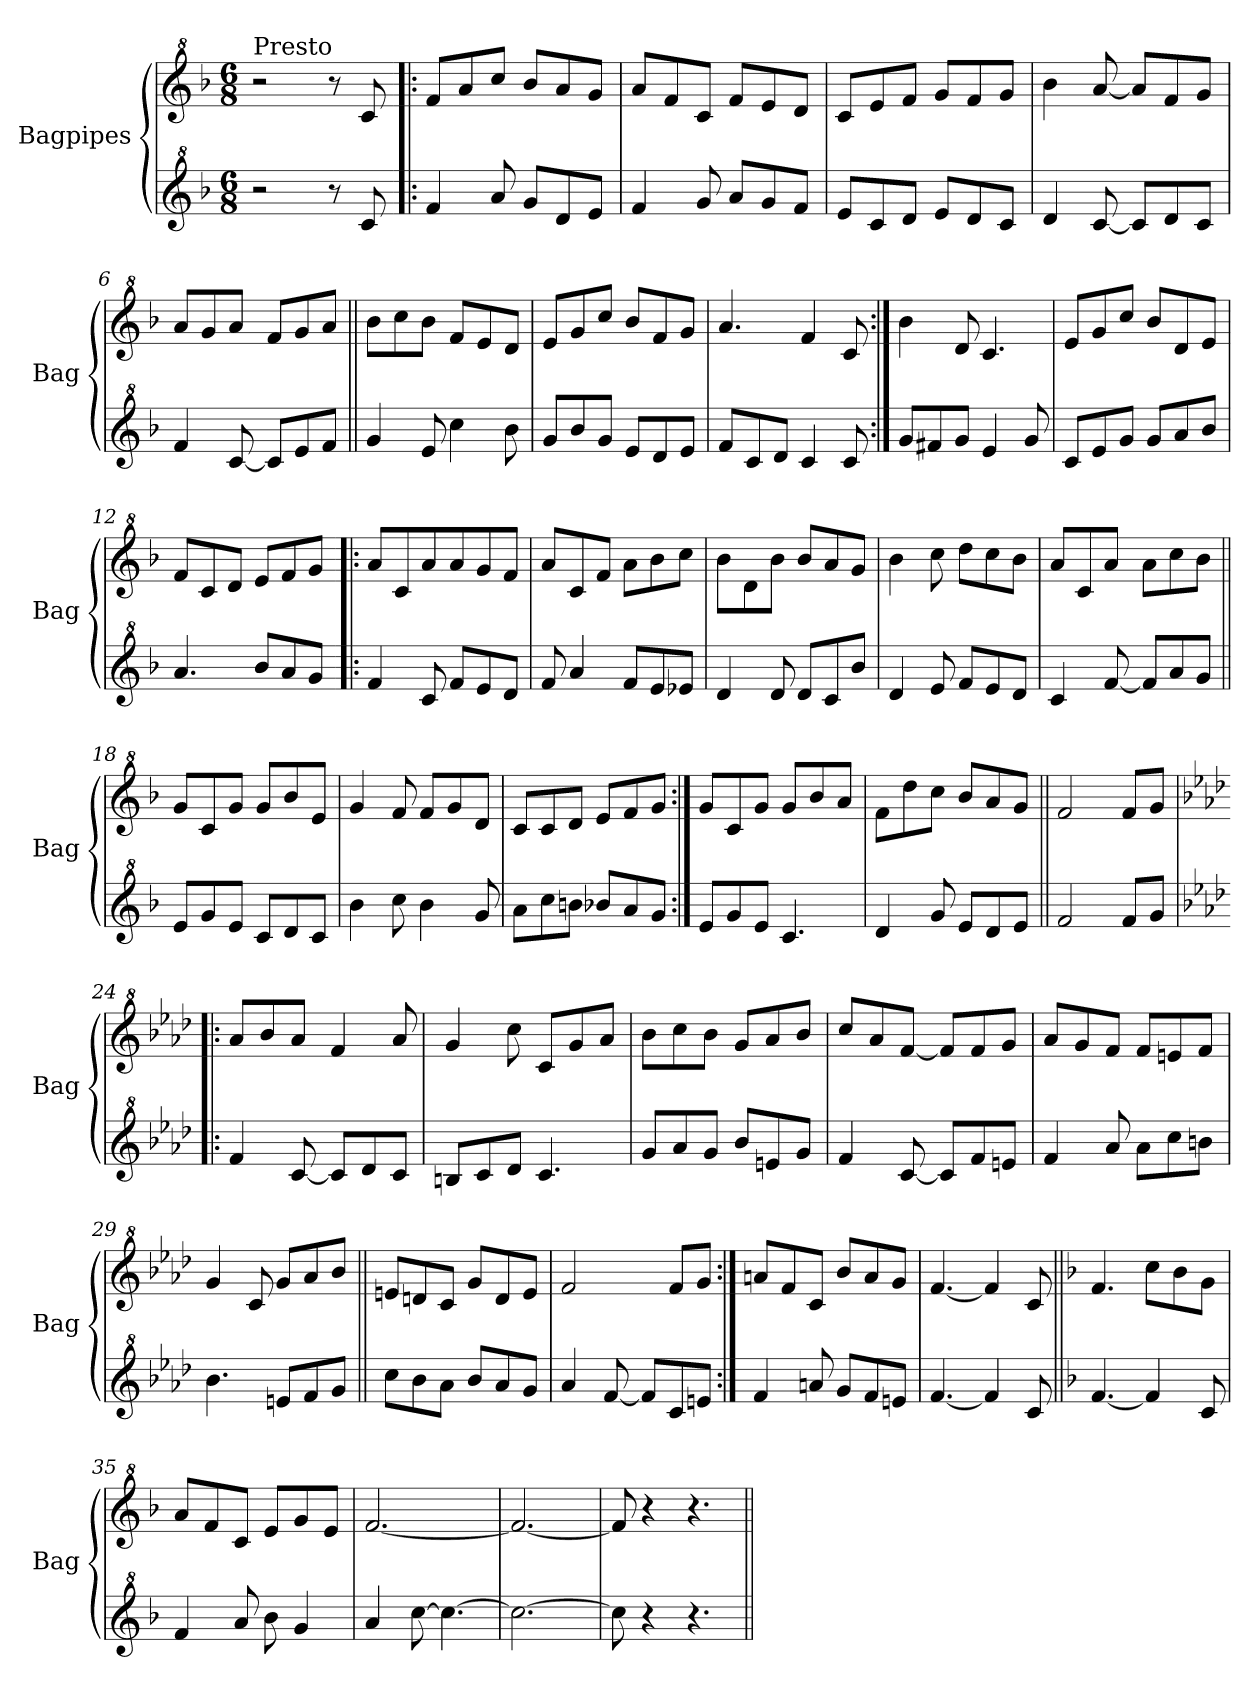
**kern	**kern
*part2	*part1
*staff2	*staff1
*I"Bagpipes	*I"Bagpipes
*I'Bag	*I'Bag
*clefG^2	*clefG^2
*k[b-]	*k[b-]
*F:	*F:
*M6/8	*M6/8
=1	=1
!	!LO:TX:a:t=Presto
2r	2r
8r	8r
8cc/	8cc/
=2!|:	=2!|:
4ff/	8ff/L
.	8aa/
8aa/	8ccc/J
8gg/L	8bb-/L
8dd/	8aa/
8ee/J	8gg/J
=3	=3
4ff/	8aa/L
.	8ff/
8gg/	8cc/J
8aa/L	8ff/L
8gg/	8ee/
8ff/J	8dd/J
=4	=4
8ee/L	8cc/L
8cc/	8ee/
8dd/J	8ff/J
8ee/L	8gg/L
8dd/	8ff/
8cc/J	8gg/J
=5	=5
4dd/	4bb-\
[8cc/	[8aa/
8cc/L]	8aa/L]
8dd/	8ff/
8cc/J	8gg/J
=6	=6
4ff/	8aa/L
.	8gg/
[8cc/	8aa/J
8cc/L]	8ff/L
8ee/	8gg/
8ff/J	8aa/J
=7||	=7||
4gg/	8bb-\L
.	8ccc\
8ee/	8bb-\J
4ccc\	8ff/L
.	8ee/
8bb-\	8dd/J
!!LO:LB:g=z
=8	=8
8gg/L	8ee/L
8bb-/	8gg/
8gg/J	8ccc/J
8ee/L	8bb-/L
8dd/	8ff/
8ee/J	8gg/J
=9	=9
8ff/L	4.aa/
8cc/	.
8dd/J	.
4cc/	4ff/
8cc/	8cc/
=10:|!	=10:|!
8gg/L	4bb-\
8ff#X/	.
8gg/J	8dd/
4ee/	4.cc/
8gg/	.
=11	=11
8cc/L	8ee/L
8ee/	8gg/
8gg/J	8ccc/J
8gg/L	8bb-/L
8aa/	8dd/
8bb-/J	8ee/J
=12	=12
4.aa/	8ff/L
.	8cc/
.	8dd/J
8bb-/L	8ee/L
8aa/	8ff/
8gg/J	8gg/J
=13!|:	=13!|:
4ff/	8aa/L
.	8cc/
8cc/	8aa/
8ff/L	8aa/
8ee/	8gg/
8dd/J	8ff/J
=14	=14
8ff/	8aa/L
4aa/	8cc/
.	8ff/J
8ff/L	8aa\L
8ee/	8bb-\
8ee-X/J	8ccc\J
!!LO:LB:g=z
=15	=15
4dd/	8bb-\L
.	8dd\
8dd/	8bb-\J
8dd/L	8bb-/L
8cc/	8aa/
8bb-/J	8gg/J
=16	=16
4dd/	4bb-\
8ee/	8ccc\
8ff/L	8ddd\L
8ee/	8ccc\
8dd/J	8bb-\J
=17	=17
4cc/	8aa/L
.	8cc/
[8ff/	8aa/J
8ff/L]	8aa\L
8aa/	8ccc\
8gg/J	8bb-\J
=18||	=18||
8ee/L	8gg/L
8gg/	8cc/
8ee/J	8gg/J
8cc/L	8gg/L
8dd/	8bb-/
8cc/J	8ee/J
=19	=19
4bb-\	4gg/
8ccc\	8ff/
4bb-\	8ff/L
.	8gg/
8gg/	8dd/J
=20	=20
8aa\L	8cc/L
8ccc\	8cc/
8bbn\J	8dd/J
8bb-X/L	8ee/L
8aa/	8ff/
8gg/J	8gg/J
=21:|!	=21:|!
8ee/L	8gg/L
8gg/	8cc/
8ee/J	8gg/J
4.cc/	8gg/L
.	8bb-/
.	8aa/J
!!LO:LB:g=z
=22	=22
4dd/	8ff\L
.	8ddd\
8gg/	8ccc\J
8ee/L	8bb-/L
8dd/	8aa/
8ee/J	8gg/J
=23||	=23||
2ff/	2ff/
8ff/L	8ff/L
8gg/J	8gg/J
=24!|:	=24!|:
*k[b-e-a-d-]	*k[b-e-a-d-]
*A-:	*A-:
4ff/	8aa-/L
.	8bb-/
[8cc/	8aa-/J
8cc/L]	4ff/
8dd-/	.
8cc/J	8aa-/
=25	=25
8bn/L	4gg/
8cc/	.
8dd-/J	8ccc\
4.cc/	8cc/L
.	8gg/
.	8aa-/J
=26	=26
8gg/L	8bb-\L
8aa-/	8ccc\
8gg/J	8bb-\J
8bb-/L	8gg/L
8een/	8aa-/
8gg/J	8bb-/J
=27	=27
4ff/	8ccc/L
.	8aa-/
[8cc/	[8ff/J
8cc/L]	8ff/L]
8ff/	8ff/
8een/J	8gg/J
!!LO:LB:g=z
=28	=28
4ff/	8aa-/L
.	8gg/
8aa-/	8ff/J
8aa-\L	8ff/L
8ccc\	8een/
8bbn\J	8ff/J
=29	=29
4.bb-\	4gg/
.	8cc/
8een/L	8gg/L
8ff/	8aa-/
8gg/J	8bb-/J
=30||	=30||
8ccc\L	8een/L
8bb-\	8ddn/
8aa-\J	8cc/J
8bb-/L	8gg/L
8aa-/	8dd/
8gg/J	8ee/J
=31	=31
4aa-/	2ff/
[8ff/	.
8ff/L]	.
8cc/	8ff/L
8een/J	8gg/J
=32:|!	=32:|!
4ff/	8aan/L
.	8ff/
8aan/	8cc/J
8gg/L	8bb-/L
8ff/	8aa/
8een/J	8gg/J
=33	=33
[4.ff/	[4.ff/
4ff/]	4ff/]
8cc/	8cc/
!!LO:LB:g=z
=34||	=34||
*k[b-]	*k[b-]
*F:	*F:
[4.ff/	4.ff/
4ff/]	8ccc\L
.	8bb-\
8cc/	8gg\J
=35	=35
4ff/	8aa/L
.	8ff/
8aa/	8cc/J
8bb-\	8ee/L
4gg/	8gg/
.	8ee/J
=36	=36
4aa/	[2.ff/
[8ccc\	.
4.ccc\_	.
=37	=37
2.ccc\_	2.ff/_
=38	=38
8ccc\]	8ff/]
4r	4r
4.r	4.r
=||	=||
*-	*-
